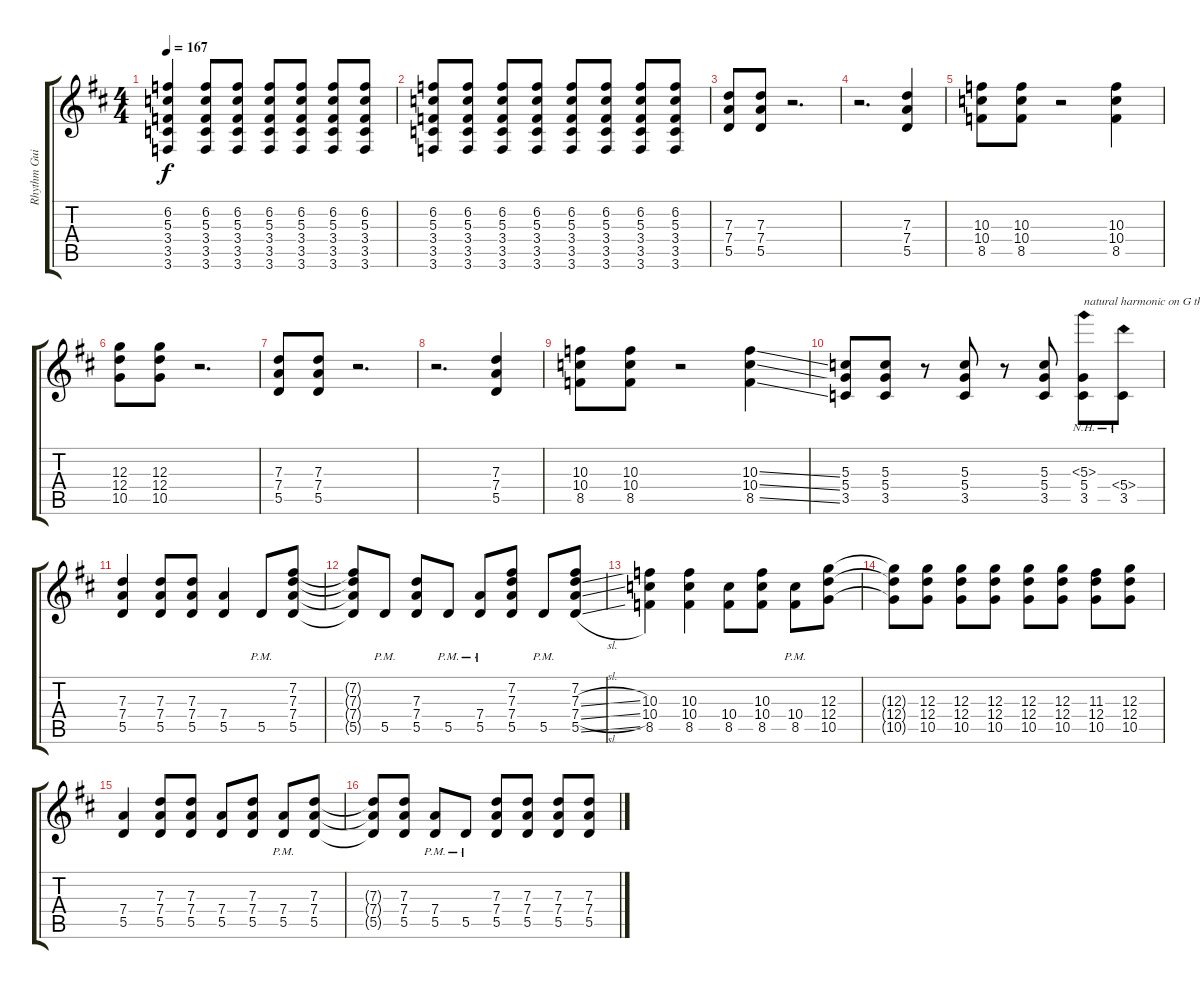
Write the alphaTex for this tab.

\track ("Rhythm Guitar (Right)" "Rhythm Gui") {instrument overdrivenguitar}
\staff {score tabs}
\tuning (E4 B3 G3 D3 A2 D2) {hide}
\ts (4 4)
\tempo 167
\clef g2
\ks d
(6.2 5.3 3.4 3.5 3.6).4{dy f} (6.2 5.3 3.4 3.5 3.6).8 (6.2 5.3 3.4 3.5 3.6).8 (6.2 5.3 3.4 3.5 3.6).8 (6.2 5.3 3.4 3.5 3.6).8 (6.2 5.3 3.4 3.5 3.6).8 (6.2 5.3 3.4 3.5 3.6).8 |
(6.2 5.3 3.4 3.5 3.6).8 (6.2 5.3 3.4 3.5 3.6).8 (6.2 5.3 3.4 3.5 3.6).8 (6.2 5.3 3.4 3.5 3.6).8 (6.2 5.3 3.4 3.5 3.6).8 (6.2 5.3 3.4 3.5 3.6).8 (6.2 5.3 3.4 3.5 3.6).8 (6.2 5.3 3.4 3.5 3.6).8 |
(7.3 7.4 5.5).8 (7.3 7.4 5.5).8 r.2{d} |
r.2{d} (7.3 7.4 5.5).4 |
(10.3 10.4 8.5).8 (10.3 10.4 8.5).8 r.2 (10.3 10.4 8.5).4 |
(12.3 12.4 10.5).8 (12.3 12.4 10.5).8 r.2{d} |
(7.3 7.4 5.5).8 (7.3 7.4 5.5).8 r.2{d} |
r.2{d} (7.3 7.4 5.5).4 |
(10.3 10.4 8.5).8 (10.3 10.4 8.5).8 r.2 (10.3{ss} 10.4{ss} 8.5{ss}).4 |
(5.3 5.4 3.5).8 (5.3 5.4 3.5).8 r.8 (5.3 5.4 3.5).8 r.8 (5.3 5.4 3.5).8 (5.3{nh} 5.4 3.5).8{txt "natural harmonic on G then D string"} (5.4{nh} 3.5).8 |
(7.3 7.4 5.5).4 (7.3 7.4 5.5).8 (7.3 7.4 5.5).8 (7.4 5.5).4 5.5{pm}.8 (7.2 7.3 7.4 5.5).8 |
(7.2{t} 7.3{t} 7.4{t} 5.5{t}).8 5.5{pm}.8 (7.3 7.4 5.5).8 5.5{pm}.8 (7.4{pm} 5.5{pm}).8 (7.2 7.3 7.4 5.5).8 5.5{pm}.8 (7.2 7.3{sl} 7.4{sl} 5.5{sl}).8 |
(10.3 10.4 8.5).4 (10.3 10.4 8.5).4 (10.4 8.5).8 (10.3 10.4 8.5).8 (10.4{pm} 8.5{pm}).8 (12.3 12.4 10.5).8 |
(12.3{t} 12.4{t} 10.5{t}).8 (12.3 12.4 10.5).8 (12.3 12.4 10.5).8 (12.3 12.4 10.5).8 (12.3 12.4 10.5).8 (12.3 12.4 10.5).8 (11.3 12.4 10.5).8 (12.3 12.4 10.5).8 |
(7.4 5.5).4 (7.3 7.4 5.5).8 (7.3 7.4 5.5).8 (7.4 5.5).8 (7.3 7.4 5.5).8 (7.4{pm} 5.5{pm}).8 (7.3 7.4 5.5).8 |
(7.3{t} 7.4{t} 5.5{t}).8 (7.3 7.4 5.5).8 (7.4{pm} 5.5{pm}).8 5.5{pm}.8 (7.3 7.4 5.5).8 (7.3 7.4 5.5).8 (7.3 7.4 5.5).8 (7.3 7.4 5.5).8
